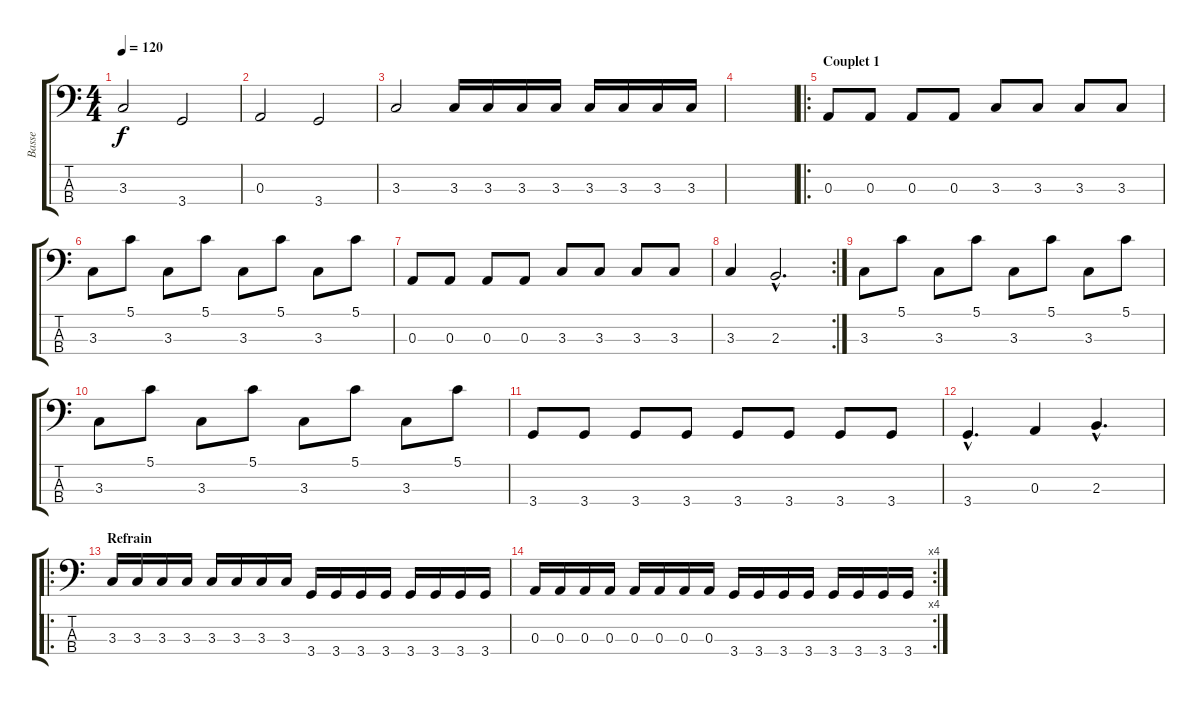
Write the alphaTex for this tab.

\track ("Basse" "Basse") {instrument electricbassfinger}
\staff {score tabs}
\tuning (G2 D2 A1 E1) {hide}
\ts (4 4)
\section ("" "")
\tempo 120
\clef f4
\ks c
3.3.2{dy f} 3.4.2 |
0.3.2 3.4.2 |
3.3.2 3.3.16 3.3.16 3.3.16 3.3.16 3.3.16 3.3.16 3.3.16 3.3.16 |
|
\ro
\section ("" "Couplet 1")
0.3.8 0.3.8 0.3.8 0.3.8 3.3.8 3.3.8 3.3.8 3.3.8 |
3.3.8 5.1.8 3.3.8 5.1.8 3.3.8 5.1.8 3.3.8 5.1.8 |
0.3.8 0.3.8 0.3.8 0.3.8 3.3.8 3.3.8 3.3.8 3.3.8 |
\rc 2
3.3.4 2.3{hac}.2{d} |
3.3.8 5.1.8 3.3.8 5.1.8 3.3.8 5.1.8 3.3.8 5.1.8 |
3.3.8 5.1.8 3.3.8 5.1.8 3.3.8 5.1.8 3.3.8 5.1.8 |
3.4.8 3.4.8 3.4.8 3.4.8 3.4.8 3.4.8 3.4.8 3.4.8 |
3.4{hac}.4{d} 0.3.4 2.3{hac}.4{d} |
\ro
\section ("" "Refrain")
3.3.16 3.3.16 3.3.16 3.3.16 3.3.16 3.3.16 3.3.16 3.3.16 3.4.16 3.4.16 3.4.16 3.4.16 3.4.16 3.4.16 3.4.16 3.4.16 |
\rc 4
0.3.16 0.3.16 0.3.16 0.3.16 0.3.16 0.3.16 0.3.16 0.3.16 3.4.16 3.4.16 3.4.16 3.4.16 3.4.16 3.4.16 3.4.16 3.4.16
